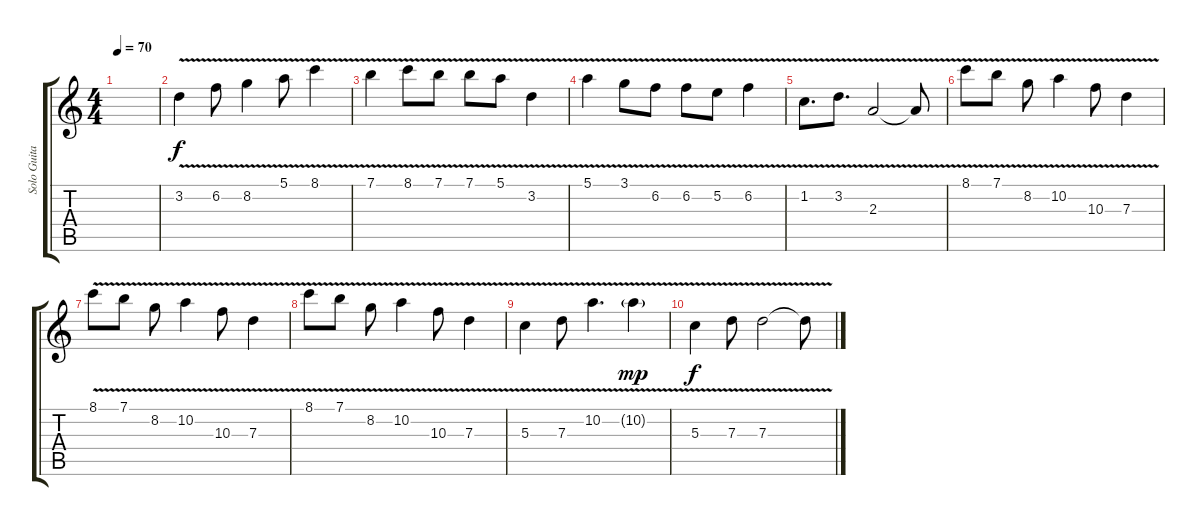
\track ("Solo Guitar" "Solo Guita") {instrument electricguitarjazz}
\staff {score tabs}
\tuning (E4 B3 G3 D3 A2 E2) {hide}
\ts (4 4)
\tempo 70
\clef g2
\ks c
|
3.2{v}.4 6.2{v}.8 8.2{v}.4 5.1{v}.8 8.1{v}.4 |
7.1{v}.4 8.1{v}.8 7.1{v}.8 7.1{v}.8 5.1{v}.8 3.2{v}.4 |
5.1{v}.4 3.1{v}.8 6.2{v}.8 6.2{v}.8 5.2{v}.8 6.2{v}.4 |
1.2{v}.8{d} 3.2{v}.8{d} 2.3{v}.2 2.3{v t}.8 |
8.1{v}.8 7.1{v}.8 8.2{v}.8 10.2{v}.4 10.3{v}.8 7.3{v}.4 |
8.1{v}.8 7.1{v}.8 8.2{v}.8 10.2{v}.4 10.3{v}.8 7.3{v}.4 |
8.1{v}.8 7.1{v}.8 8.2{v}.8 10.2{v}.4 10.3{v}.8 7.3{v}.4 |
5.3{v}.4 7.3{v}.8 10.2{v}.4{d} 10.2{v g}.4{dy mp} |
5.3{v}.4{dy f} 7.3{v}.8 7.3{v}.2 7.3{t}.8
